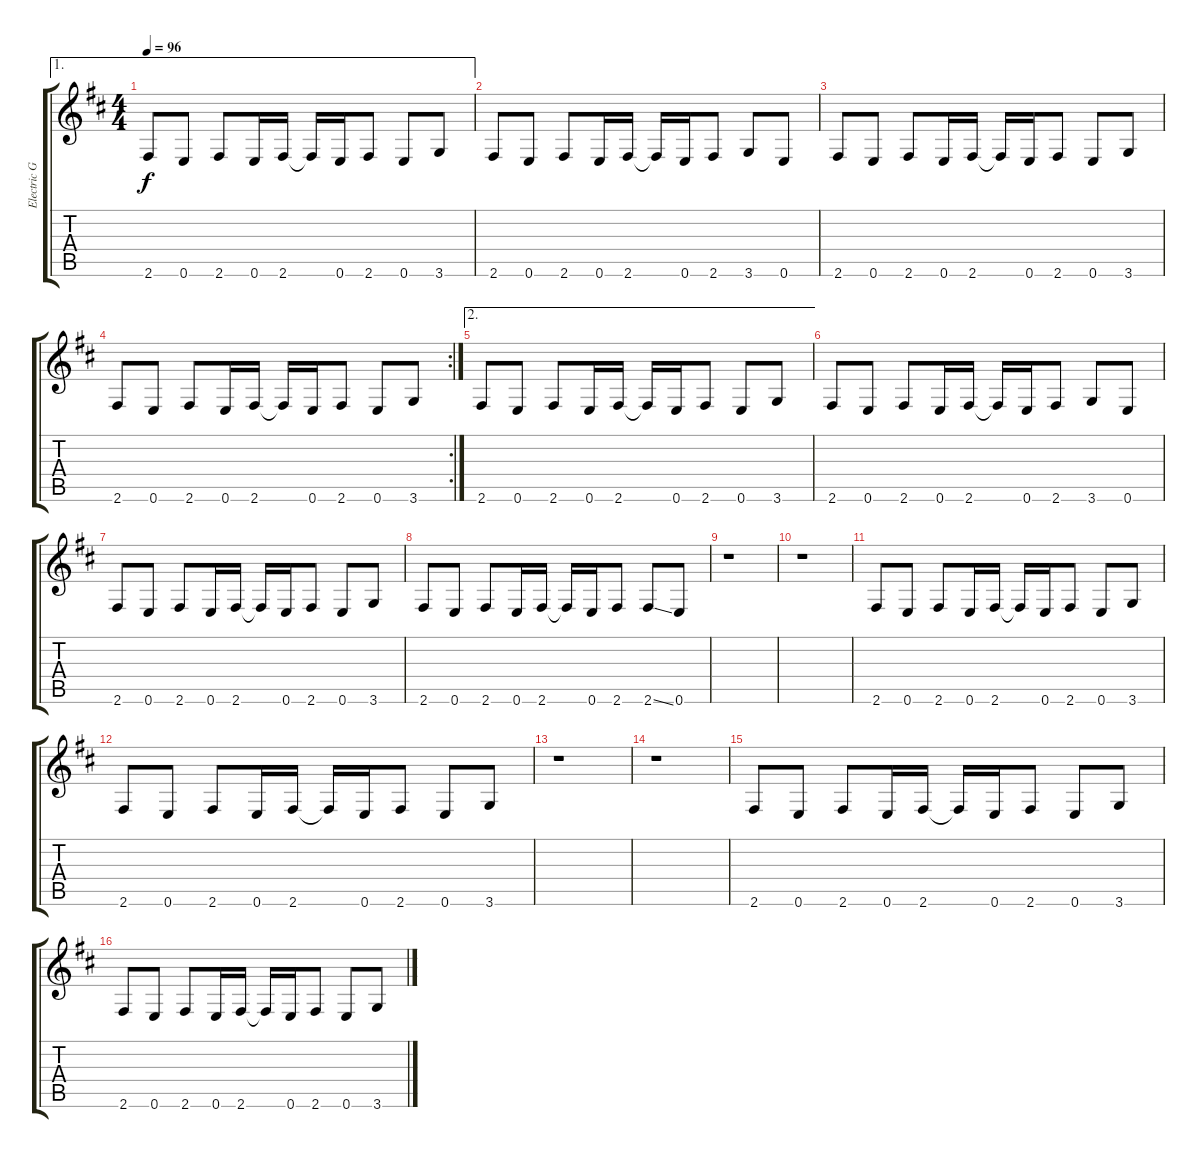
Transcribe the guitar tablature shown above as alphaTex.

\track ("Electric Guitar 3 - Jeff Martin" "Electric G") {instrument distortionguitar}
\staff {score tabs}
\tuning (E4 B3 G3 E3 B2 E2) {hide}
\ae 1
\ts (4 4)
\tempo 96
\clef g2
\ks d
2.6.8{dy f} 0.6.8 2.6.8 0.6.16 2.6.16 2.6{t}.16 0.6.16 2.6.8 0.6.8 3.6.8 |
2.6.8 0.6.8 2.6.8 0.6.16 2.6.16 2.6{t}.16 0.6.16 2.6.8 3.6.8 0.6.8 |
2.6.8 0.6.8 2.6.8 0.6.16 2.6.16 2.6{t}.16 0.6.16 2.6.8 0.6.8 3.6.8 |
\rc 2
2.6.8 0.6.8 2.6.8 0.6.16 2.6.16 2.6{t}.16 0.6.16 2.6.8 0.6.8 3.6.8 |
\ae 2
2.6.8 0.6.8 2.6.8 0.6.16 2.6.16 2.6{t}.16 0.6.16 2.6.8 0.6.8 3.6.8 |
2.6.8 0.6.8 2.6.8 0.6.16 2.6.16 2.6{t}.16 0.6.16 2.6.8 3.6.8 0.6.8 |
2.6.8 0.6.8 2.6.8 0.6.16 2.6.16 2.6{t}.16 0.6.16 2.6.8 0.6.8 3.6.8 |
2.6.8 0.6.8 2.6.8 0.6.16 2.6.16 2.6{t}.16 0.6.16 2.6.8 2.6{ss}.8 0.6.8 |
r.1 |
r.1 |
2.6.8 0.6.8 2.6.8 0.6.16 2.6.16 2.6{t}.16 0.6.16 2.6.8 0.6.8 3.6.8 |
2.6.8 0.6.8 2.6.8 0.6.16 2.6.16 2.6{t}.16 0.6.16 2.6.8 0.6.8 3.6.8 |
r.1 |
r.1 |
2.6.8 0.6.8 2.6.8 0.6.16 2.6.16 2.6{t}.16 0.6.16 2.6.8 0.6.8 3.6.8 |
2.6.8 0.6.8 2.6.8 0.6.16 2.6.16 2.6{t}.16 0.6.16 2.6.8 0.6.8 3.6.8
